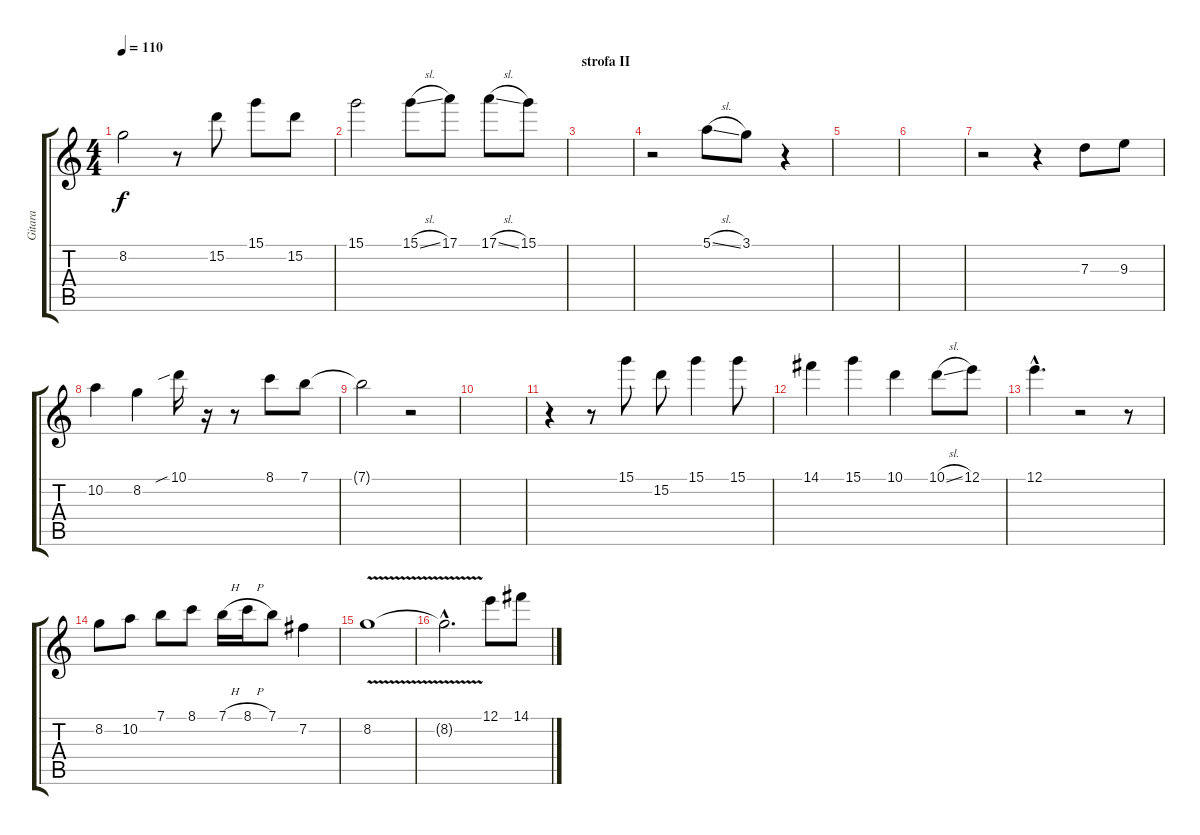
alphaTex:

\track ("Gitara" "Gitara") {instrument overdrivenguitar}
\staff {score tabs}
\tuning (E4 B3 G3 D3 A2 E2) {hide}
\ts (4 4)
\tempo 110
\clef g2
\ks c
8.2.2{dy f} r.8 15.2.8 15.1.8 15.2.8 |
15.1.2 15.1{sl}.8 17.1.8 17.1{sl}.8 15.1.8 |
\section ("" "strofa II")
|
r.2 5.1{sl}.8 3.1.8 r.4 |
|
|
r.2 r.4 7.3.8 9.3.8 |
10.2.4 8.2.4 10.1{sib}.16 r.16 r.8 8.1.8 7.1.8 |
7.1{t}.2 r.2 |
|
r.4 r.8 15.1.8 15.2.8 15.1.4 15.1.8 |
14.1.4 15.1.4 10.1.4 10.1{sl}.8 12.1.8 |
12.1{hac}.4{d} r.2 r.8 |
8.2.8 10.2.8 7.1.8 8.1.8 7.1{h}.16 8.1{h}.16 7.1.8 7.2.4 |
8.2{v}.1 |
8.2{hac t}.2{d} 12.1.8 14.1.8
